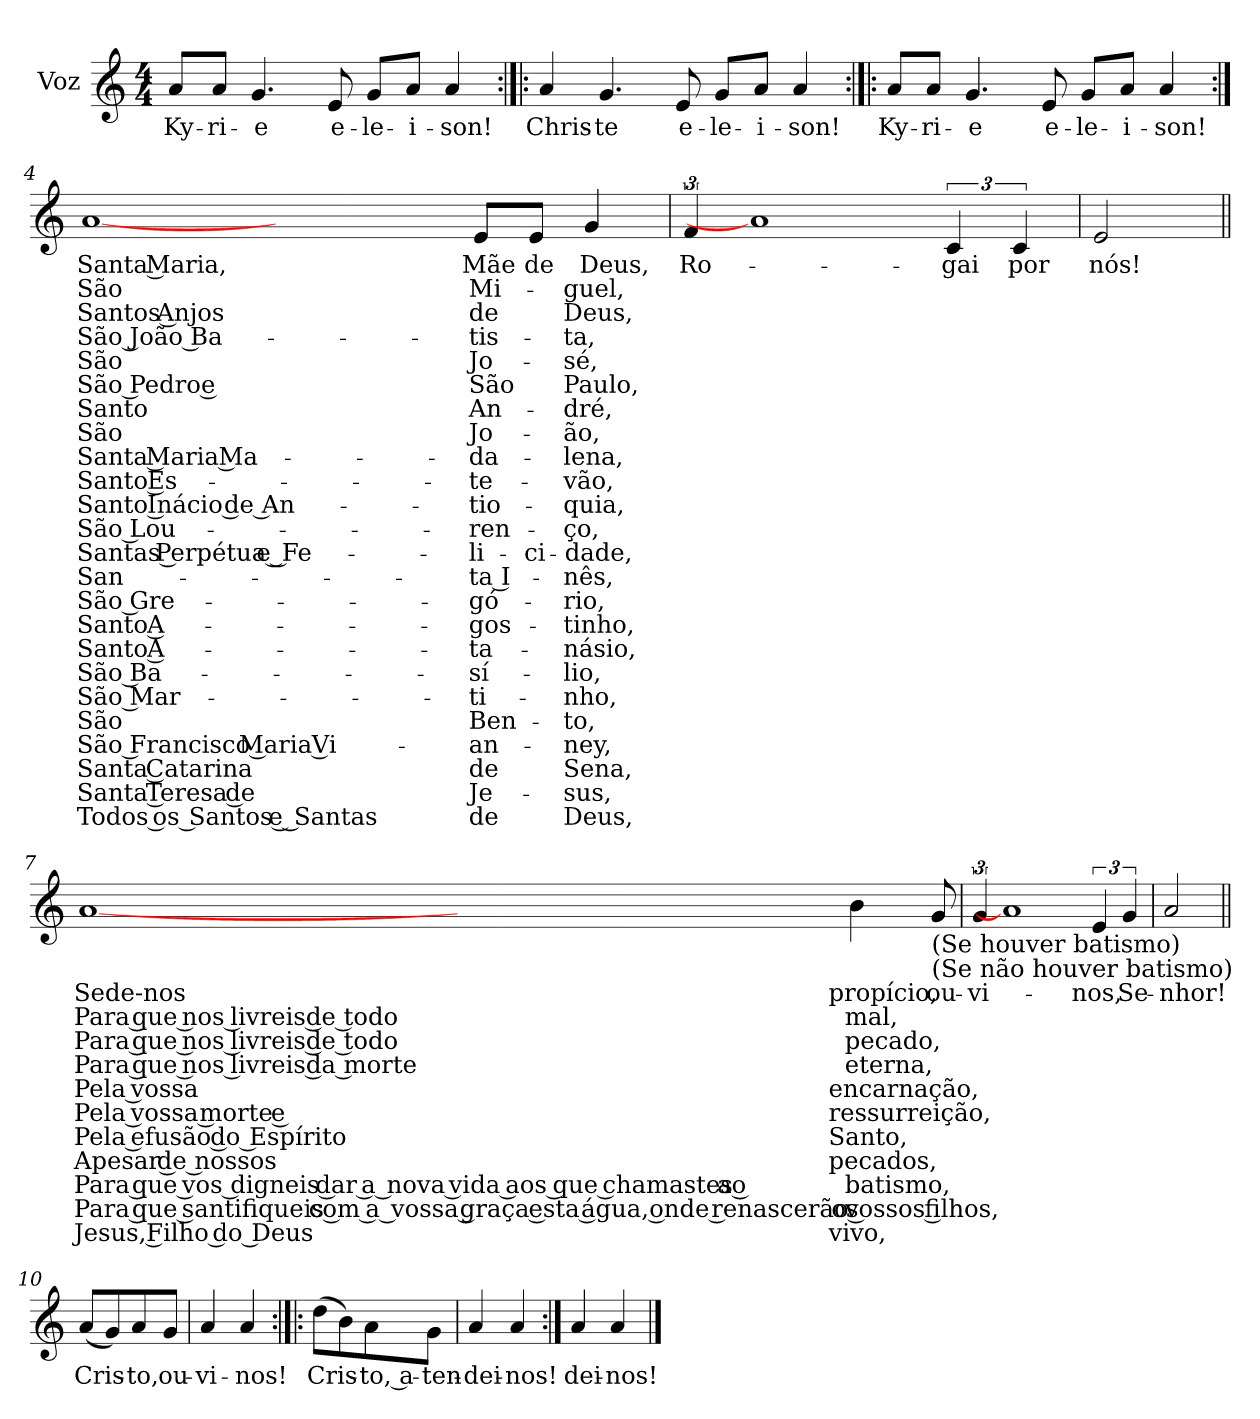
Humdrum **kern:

**kern	**text	**text	**text	**text	**text	**text	**text	**text	**text	**text	**text	**text	**text	**text	**text	**text	**text	**text	**text	**text	**text	**text	**text	**text
*part1	*part1	*part1	*part1	*part1	*part1	*part1	*part1	*part1	*part1	*part1	*part1	*part1	*part1	*part1	*part1	*part1	*part1	*part1	*part1	*part1	*part1	*part1	*part1	*part1
*staff1	*staff1	*staff1	*staff1	*staff1	*staff1	*staff1	*staff1	*staff1	*staff1	*staff1	*staff1	*staff1	*staff1	*staff1	*staff1	*staff1	*staff1	*staff1	*staff1	*staff1	*staff1	*staff1	*staff1	*staff1
*I"Voz	*	*	*	*	*	*	*	*	*	*	*	*	*	*	*	*	*	*	*	*	*	*	*	*
*I'Vo.	*	*	*	*	*	*	*	*	*	*	*	*	*	*	*	*	*	*	*	*	*	*	*	*
*clefG2	*	*	*	*	*	*	*	*	*	*	*	*	*	*	*	*	*	*	*	*	*	*	*	*
*k[]	*	*	*	*	*	*	*	*	*	*	*	*	*	*	*	*	*	*	*	*	*	*	*	*
*M4/4	*	*	*	*	*	*	*	*	*	*	*	*	*	*	*	*	*	*	*	*	*	*	*	*
=1	=1	=1	=1	=1	=1	=1	=1	=1	=1	=1	=1	=1	=1	=1	=1	=1	=1	=1	=1	=1	=1	=1	=1	=1
!	!LO:LY:b	!	!	!	!	!	!	!	!	!	!	!	!	!	!	!	!	!	!	!	!	!	!	!
8a/L	Ky-	.	.	.	.	.	.	.	.	.	.	.	.	.	.	.	.	.	.	.	.	.	.	.
!	!LO:LY:b	!	!	!	!	!	!	!	!	!	!	!	!	!	!	!	!	!	!	!	!	!	!	!
8a/J	-ri-	.	.	.	.	.	.	.	.	.	.	.	.	.	.	.	.	.	.	.	.	.	.	.
!	!LO:LY:b	!	!	!	!	!	!	!	!	!	!	!	!	!	!	!	!	!	!	!	!	!	!	!
4.g/	-e	.	.	.	.	.	.	.	.	.	.	.	.	.	.	.	.	.	.	.	.	.	.	.
!	!LO:LY:b	!	!	!	!	!	!	!	!	!	!	!	!	!	!	!	!	!	!	!	!	!	!	!
8e/	e-	.	.	.	.	.	.	.	.	.	.	.	.	.	.	.	.	.	.	.	.	.	.	.
!	!LO:LY:b	!	!	!	!	!	!	!	!	!	!	!	!	!	!	!	!	!	!	!	!	!	!	!
8g/L	-le-	.	.	.	.	.	.	.	.	.	.	.	.	.	.	.	.	.	.	.	.	.	.	.
!	!LO:LY:b	!	!	!	!	!	!	!	!	!	!	!	!	!	!	!	!	!	!	!	!	!	!	!
8a/J	-i-	.	.	.	.	.	.	.	.	.	.	.	.	.	.	.	.	.	.	.	.	.	.	.
!	!LO:LY:b	!	!	!	!	!	!	!	!	!	!	!	!	!	!	!	!	!	!	!	!	!	!	!
4a/	-son!	.	.	.	.	.	.	.	.	.	.	.	.	.	.	.	.	.	.	.	.	.	.	.
=2:|!|:	=2:|!|:	=2:|!|:	=2:|!|:	=2:|!|:	=2:|!|:	=2:|!|:	=2:|!|:	=2:|!|:	=2:|!|:	=2:|!|:	=2:|!|:	=2:|!|:	=2:|!|:	=2:|!|:	=2:|!|:	=2:|!|:	=2:|!|:	=2:|!|:	=2:|!|:	=2:|!|:	=2:|!|:	=2:|!|:	=2:|!|:	=2:|!|:
!	!LO:LY:b	!	!	!	!	!	!	!	!	!	!	!	!	!	!	!	!	!	!	!	!	!	!	!
4a/	Chris-	.	.	.	.	.	.	.	.	.	.	.	.	.	.	.	.	.	.	.	.	.	.	.
!	!LO:LY:b	!	!	!	!	!	!	!	!	!	!	!	!	!	!	!	!	!	!	!	!	!	!	!
4.g/	-te	.	.	.	.	.	.	.	.	.	.	.	.	.	.	.	.	.	.	.	.	.	.	.
!	!LO:LY:b	!	!	!	!	!	!	!	!	!	!	!	!	!	!	!	!	!	!	!	!	!	!	!
8e/	e-	.	.	.	.	.	.	.	.	.	.	.	.	.	.	.	.	.	.	.	.	.	.	.
!	!LO:LY:b	!	!	!	!	!	!	!	!	!	!	!	!	!	!	!	!	!	!	!	!	!	!	!
8g/L	-le-	.	.	.	.	.	.	.	.	.	.	.	.	.	.	.	.	.	.	.	.	.	.	.
!	!LO:LY:b	!	!	!	!	!	!	!	!	!	!	!	!	!	!	!	!	!	!	!	!	!	!	!
8a/J	-i-	.	.	.	.	.	.	.	.	.	.	.	.	.	.	.	.	.	.	.	.	.	.	.
!	!LO:LY:b	!	!	!	!	!	!	!	!	!	!	!	!	!	!	!	!	!	!	!	!	!	!	!
4a/	-son!	.	.	.	.	.	.	.	.	.	.	.	.	.	.	.	.	.	.	.	.	.	.	.
=3:|!|:	=3:|!|:	=3:|!|:	=3:|!|:	=3:|!|:	=3:|!|:	=3:|!|:	=3:|!|:	=3:|!|:	=3:|!|:	=3:|!|:	=3:|!|:	=3:|!|:	=3:|!|:	=3:|!|:	=3:|!|:	=3:|!|:	=3:|!|:	=3:|!|:	=3:|!|:	=3:|!|:	=3:|!|:	=3:|!|:	=3:|!|:	=3:|!|:
!	!LO:LY:b	!	!	!	!	!	!	!	!	!	!	!	!	!	!	!	!	!	!	!	!	!	!	!
8a/L	Ky-	.	.	.	.	.	.	.	.	.	.	.	.	.	.	.	.	.	.	.	.	.	.	.
!	!LO:LY:b	!	!	!	!	!	!	!	!	!	!	!	!	!	!	!	!	!	!	!	!	!	!	!
8a/J	-ri-	.	.	.	.	.	.	.	.	.	.	.	.	.	.	.	.	.	.	.	.	.	.	.
!	!LO:LY:b	!	!	!	!	!	!	!	!	!	!	!	!	!	!	!	!	!	!	!	!	!	!	!
4.g/	-e	.	.	.	.	.	.	.	.	.	.	.	.	.	.	.	.	.	.	.	.	.	.	.
!	!LO:LY:b	!	!	!	!	!	!	!	!	!	!	!	!	!	!	!	!	!	!	!	!	!	!	!
8e/	e-	.	.	.	.	.	.	.	.	.	.	.	.	.	.	.	.	.	.	.	.	.	.	.
!	!LO:LY:b	!	!	!	!	!	!	!	!	!	!	!	!	!	!	!	!	!	!	!	!	!	!	!
8g/L	-le-	.	.	.	.	.	.	.	.	.	.	.	.	.	.	.	.	.	.	.	.	.	.	.
!	!LO:LY:b	!	!	!	!	!	!	!	!	!	!	!	!	!	!	!	!	!	!	!	!	!	!	!
8a/J	-i-	.	.	.	.	.	.	.	.	.	.	.	.	.	.	.	.	.	.	.	.	.	.	.
!	!LO:LY:b	!	!	!	!	!	!	!	!	!	!	!	!	!	!	!	!	!	!	!	!	!	!	!
4a/	-son!	.	.	.	.	.	.	.	.	.	.	.	.	.	.	.	.	.	.	.	.	.	.	.
!!LO:LB:g=z
=4:|!	=4:|!	=4:|!	=4:|!	=4:|!	=4:|!	=4:|!	=4:|!	=4:|!	=4:|!	=4:|!	=4:|!	=4:|!	=4:|!	=4:|!	=4:|!	=4:|!	=4:|!	=4:|!	=4:|!	=4:|!	=4:|!	=4:|!	=4:|!	=4:|!
!	!LO:LY:b	!LO:LY:b	!LO:LY:b	!LO:LY:b	!LO:LY:b	!LO:LY:b	!LO:LY:b	!LO:LY:b	!LO:LY:b	!LO:LY:b	!LO:LY:b	!LO:LY:b	!LO:LY:b	!LO:LY:b	!LO:LY:b	!LO:LY:b	!LO:LY:b	!LO:LY:b	!LO:LY:b	!LO:LY:b	!LO:LY:b	!LO:LY:b	!LO:LY:b	!LO:LY:b
[1a	Santa Maria,	São	Santos Anjos	São João Ba-	São	São Pedro e	Santo	São	Santa Maria Ma-	Santo Es-	Santo Inácio de An-	São Lou-	Santas Perpétua e Fe-	San-	São Gre-	Santo A-	Santo A-	São Ba-	São Mar-	São	São Francisco Maria Vi-	Santa Catarina	Santa Teresa de	Todos os Santos e Santas
1ryy	.	.	.	.	.	.	.	.	.	.	.	.	.	.	.	.	.	.	.	.	.	.	.	.
!	!LO:LY:b	!LO:LY:b	!LO:LY:b	!LO:LY:b	!LO:LY:b	!LO:LY:b	!LO:LY:b	!LO:LY:b	!LO:LY:b	!LO:LY:b	!LO:LY:b	!LO:LY:b	!LO:LY:b	!LO:LY:b	!LO:LY:b	!LO:LY:b	!LO:LY:b	!LO:LY:b	!LO:LY:b	!LO:LY:b	!LO:LY:b	!LO:LY:b	!LO:LY:b	!LO:LY:b
8e/L	Mãe	Mi-	de	-tis-	Jo-	São	An-	Jo-	-da-	-te-	-tio-	-ren-	-li-	-ta I-	-gó-	-gos-	-ta-	-sí-	-ti-	Ben-	-an-	de	Je-	de
!	!LO:LY:b	!	!	!	!	!	!	!	!	!	!	!	!LO:LY:b	!	!	!	!	!	!	!	!	!	!	!
8e/J	de	.	.	.	.	.	.	.	.	.	.	.	-ci-	.	.	.	.	.	.	.	.	.	.	.
!	!LO:LY:b	!LO:LY:b	!LO:LY:b	!LO:LY:b	!LO:LY:b	!LO:LY:b	!LO:LY:b	!LO:LY:b	!LO:LY:b	!LO:LY:b	!LO:LY:b	!LO:LY:b	!LO:LY:b	!LO:LY:b	!LO:LY:b	!LO:LY:b	!LO:LY:b	!LO:LY:b	!LO:LY:b	!LO:LY:b	!LO:LY:b	!LO:LY:b	!LO:LY:b	!LO:LY:b
4g/	Deus,	-guel,	Deus,	-ta,	-sé,	Paulo,	-dré,	-ão,	-lena,	-vão,	-quia,	-ço,	-dade,	-nês,	-rio,	-tinho,	-násio,	-lio,	-nho,	-to,	-ney,	Sena,	-sus,	Deus,
=5	=5	=5	=5	=5	=5	=5	=5	=5	=5	=5	=5	=5	=5	=5	=5	=5	=5	=5	=5	=5	=5	=5	=5	=5
!	!LO:LY:b	!	!	!	!	!	!	!	!	!	!	!	!	!	!	!	!	!	!	!	!	!	!	!
6f/	Ro-	.	.	.	.	.	.	.	.	.	.	.	.	.	.	.	.	.	.	.	.	.	.	.
1a]	.	.	.	.	.	.	.	.	.	.	.	.	.	.	.	.	.	.	.	.	.	.	.	.
!	!LO:LY:b	!	!	!	!	!	!	!	!	!	!	!	!	!	!	!	!	!	!	!	!	!	!	!
6c/	-gai	.	.	.	.	.	.	.	.	.	.	.	.	.	.	.	.	.	.	.	.	.	.	.
!	!LO:LY:b	!	!	!	!	!	!	!	!	!	!	!	!	!	!	!	!	!	!	!	!	!	!	!
6c/	por	.	.	.	.	.	.	.	.	.	.	.	.	.	.	.	.	.	.	.	.	.	.	.
=6	=6	=6	=6	=6	=6	=6	=6	=6	=6	=6	=6	=6	=6	=6	=6	=6	=6	=6	=6	=6	=6	=6	=6	=6
!	!LO:LY:b	!	!	!	!	!	!	!	!	!	!	!	!	!	!	!	!	!	!	!	!	!	!	!
2e/	nós!	.	.	.	.	.	.	.	.	.	.	.	.	.	.	.	.	.	.	.	.	.	.	.
!!LO:LB:g=z
=7||	=7||	=7||	=7||	=7||	=7||	=7||	=7||	=7||	=7||	=7||	=7||	=7||	=7||	=7||	=7||	=7||	=7||	=7||	=7||	=7||	=7||	=7||	=7||	=7||
!	!LO:LY:b	!LO:LY:b	!LO:LY:b	!LO:LY:b	!LO:LY:b	!LO:LY:b	!LO:LY:b	!LO:LY:b	!LO:LY:b	!LO:LY:b	!LO:LY:b	!	!	!	!	!	!	!	!	!	!	!	!	!
[1a	Sede-nos	Para que nos livreis de todo	Para que nos livreis de todo	Para que nos livreis da morte	Pela vossa	Pela vossa morte e	Pela efusão do Espírito	Apesar de nossos	Para que vos digneis dar a nova vida aos que chamastes ao	Para que santifiqueis com a vossa graça esta água, onde renascerão os	Jesus, Filho do Deus	.	.	.	.	.	.	.	.	.	.	.	.	.
1ryy	.	.	.	.	.	.	.	.	.	.	.	.	.	.	.	.	.	.	.	.	.	.	.	.
!	!LO:LY:b	!LO:LY:b	!LO:LY:b	!LO:LY:b	!LO:LY:b	!LO:LY:b	!LO:LY:b	!LO:LY:b	!LO:LY:b	!LO:LY:b	!LO:LY:b	!	!	!	!	!	!	!	!	!	!	!	!	!
4b\	propício,	mal,	pecado,	eterna,	encarnação,	ressurreição,	Santo,	pecados,	batismo,	vossos filhos,	vivo,	.	.	.	.	.	.	.	.	.	.	.	.	.
!LO:TX:b:t=(Se houver batismo)	!	!	!	!	!	!	!	!	!	!	!	!	!	!	!	!	!	!	!	!	!	!	!	!
!LO:TX:b:t=(Se não houver batismo)	!	!	!	!	!	!	!	!	!	!	!	!	!	!	!	!	!	!	!	!	!	!	!	!
!	!LO:LY:b	!	!	!	!	!	!	!	!	!	!	!	!	!	!	!	!	!	!	!	!	!	!	!
8g/	ou-	.	.	.	.	.	.	.	.	.	.	.	.	.	.	.	.	.	.	.	.	.	.	.
=8	=8	=8	=8	=8	=8	=8	=8	=8	=8	=8	=8	=8	=8	=8	=8	=8	=8	=8	=8	=8	=8	=8	=8	=8
!	!LO:LY:b	!	!	!	!	!	!	!	!	!	!	!	!	!	!	!	!	!	!	!	!	!	!	!
6g/	-vi-	.	.	.	.	.	.	.	.	.	.	.	.	.	.	.	.	.	.	.	.	.	.	.
1a]	.	.	.	.	.	.	.	.	.	.	.	.	.	.	.	.	.	.	.	.	.	.	.	.
!	!LO:LY:b	!	!	!	!	!	!	!	!	!	!	!	!	!	!	!	!	!	!	!	!	!	!	!
6e/	-nos,	.	.	.	.	.	.	.	.	.	.	.	.	.	.	.	.	.	.	.	.	.	.	.
!	!LO:LY:b	!	!	!	!	!	!	!	!	!	!	!	!	!	!	!	!	!	!	!	!	!	!	!
6g/	Se-	.	.	.	.	.	.	.	.	.	.	.	.	.	.	.	.	.	.	.	.	.	.	.
!!LO:LB:g=z
=9	=9	=9	=9	=9	=9	=9	=9	=9	=9	=9	=9	=9	=9	=9	=9	=9	=9	=9	=9	=9	=9	=9	=9	=9
!	!LO:LY:b	!	!	!	!	!	!	!	!	!	!	!	!	!	!	!	!	!	!	!	!	!	!	!
2a/	-nhor!	.	.	.	.	.	.	.	.	.	.	.	.	.	.	.	.	.	.	.	.	.	.	.
!!LO:LB:g=z
=10||	=10||	=10||	=10||	=10||	=10||	=10||	=10||	=10||	=10||	=10||	=10||	=10||	=10||	=10||	=10||	=10||	=10||	=10||	=10||	=10||	=10||	=10||	=10||	=10||
!	!LO:LY:b	!	!	!	!	!	!	!	!	!	!	!	!	!	!	!	!	!	!	!	!	!	!	!
(<8a/L	Cris-	.	.	.	.	.	.	.	.	.	.	.	.	.	.	.	.	.	.	.	.	.	.	.
8g/)	.	.	.	.	.	.	.	.	.	.	.	.	.	.	.	.	.	.	.	.	.	.	.	.
!	!LO:LY:b	!	!	!	!	!	!	!	!	!	!	!	!	!	!	!	!	!	!	!	!	!	!	!
8a/	-to,	.	.	.	.	.	.	.	.	.	.	.	.	.	.	.	.	.	.	.	.	.	.	.
!	!LO:LY:b	!	!	!	!	!	!	!	!	!	!	!	!	!	!	!	!	!	!	!	!	!	!	!
8g/J	ou-	.	.	.	.	.	.	.	.	.	.	.	.	.	.	.	.	.	.	.	.	.	.	.
=11	=11	=11	=11	=11	=11	=11	=11	=11	=11	=11	=11	=11	=11	=11	=11	=11	=11	=11	=11	=11	=11	=11	=11	=11
!	!LO:LY:b	!	!	!	!	!	!	!	!	!	!	!	!	!	!	!	!	!	!	!	!	!	!	!
4a/	-vi-	.	.	.	.	.	.	.	.	.	.	.	.	.	.	.	.	.	.	.	.	.	.	.
!	!LO:LY:b	!	!	!	!	!	!	!	!	!	!	!	!	!	!	!	!	!	!	!	!	!	!	!
4a/	-nos!	.	.	.	.	.	.	.	.	.	.	.	.	.	.	.	.	.	.	.	.	.	.	.
=12:|!|:	=12:|!|:	=12:|!|:	=12:|!|:	=12:|!|:	=12:|!|:	=12:|!|:	=12:|!|:	=12:|!|:	=12:|!|:	=12:|!|:	=12:|!|:	=12:|!|:	=12:|!|:	=12:|!|:	=12:|!|:	=12:|!|:	=12:|!|:	=12:|!|:	=12:|!|:	=12:|!|:	=12:|!|:	=12:|!|:	=12:|!|:	=12:|!|:
!	!LO:LY:b	!	!	!	!	!	!	!	!	!	!	!	!	!	!	!	!	!	!	!	!	!	!	!
(>8dd\L	Cris-	.	.	.	.	.	.	.	.	.	.	.	.	.	.	.	.	.	.	.	.	.	.	.
8b\)	.	.	.	.	.	.	.	.	.	.	.	.	.	.	.	.	.	.	.	.	.	.	.	.
!	!LO:LY:b	!	!	!	!	!	!	!	!	!	!	!	!	!	!	!	!	!	!	!	!	!	!	!
8a\	-to, a-	.	.	.	.	.	.	.	.	.	.	.	.	.	.	.	.	.	.	.	.	.	.	.
!	!LO:LY:b	!	!	!	!	!	!	!	!	!	!	!	!	!	!	!	!	!	!	!	!	!	!	!
8g\J	-ten-	.	.	.	.	.	.	.	.	.	.	.	.	.	.	.	.	.	.	.	.	.	.	.
=13	=13	=13	=13	=13	=13	=13	=13	=13	=13	=13	=13	=13	=13	=13	=13	=13	=13	=13	=13	=13	=13	=13	=13	=13
!	!LO:LY:b	!	!	!	!	!	!	!	!	!	!	!	!	!	!	!	!	!	!	!	!	!	!	!
4a/	-dei-	.	.	.	.	.	.	.	.	.	.	.	.	.	.	.	.	.	.	.	.	.	.	.
!	!LO:LY:b	!	!	!	!	!	!	!	!	!	!	!	!	!	!	!	!	!	!	!	!	!	!	!
4a/	-nos!	.	.	.	.	.	.	.	.	.	.	.	.	.	.	.	.	.	.	.	.	.	.	.
=14:|!	=14:|!	=14:|!	=14:|!	=14:|!	=14:|!	=14:|!	=14:|!	=14:|!	=14:|!	=14:|!	=14:|!	=14:|!	=14:|!	=14:|!	=14:|!	=14:|!	=14:|!	=14:|!	=14:|!	=14:|!	=14:|!	=14:|!	=14:|!	=14:|!
!	!LO:LY:b	!	!	!	!	!	!	!	!	!	!	!	!	!	!	!	!	!	!	!	!	!	!	!
4a/	dei-	.	.	.	.	.	.	.	.	.	.	.	.	.	.	.	.	.	.	.	.	.	.	.
!	!LO:LY:b	!	!	!	!	!	!	!	!	!	!	!	!	!	!	!	!	!	!	!	!	!	!	!
4a/	-nos!	.	.	.	.	.	.	.	.	.	.	.	.	.	.	.	.	.	.	.	.	.	.	.
==	==	==	==	==	==	==	==	==	==	==	==	==	==	==	==	==	==	==	==	==	==	==	==	==
*-	*-	*-	*-	*-	*-	*-	*-	*-	*-	*-	*-	*-	*-	*-	*-	*-	*-	*-	*-	*-	*-	*-	*-	*-
